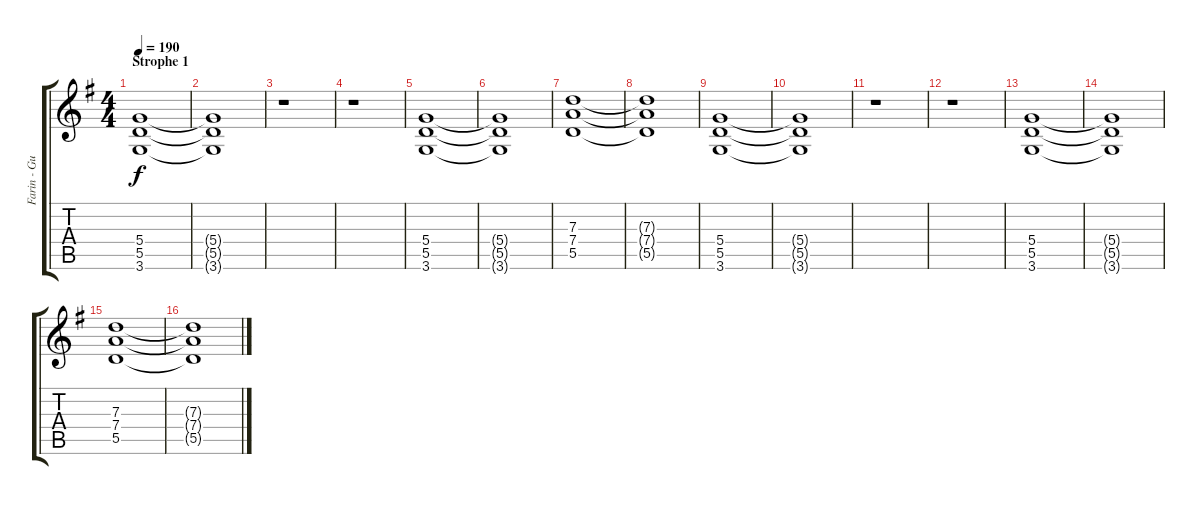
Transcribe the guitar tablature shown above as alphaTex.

\track ("Farin - Guitar 2" "Farin - Gu") {instrument overdrivenguitar}
\staff {score tabs}
\tuning (E4 B3 G3 D3 A2 E2) {hide}
\ts (4 4)
\section ("" "Strophe 1")
\tempo 190
\clef g2
\ks g
(5.4 5.5 3.6).1{dy f} |
(5.4{t} 5.5{t} 3.6{t}).1 |
r.1 |
r.1 |
(5.4 5.5 3.6).1 |
(5.4{t} 5.5{t} 3.6{t}).1 |
(7.3 7.4 5.5).1 |
(7.3{t} 7.4{t} 5.5{t}).1 |
(5.4 5.5 3.6).1 |
(5.4{t} 5.5{t} 3.6{t}).1 |
r.1 |
r.1 |
(5.4 5.5 3.6).1 |
(5.4{t} 5.5{t} 3.6{t}).1 |
(7.3 7.4 5.5).1 |
(7.3{t} 7.4{t} 5.5{t}).1
